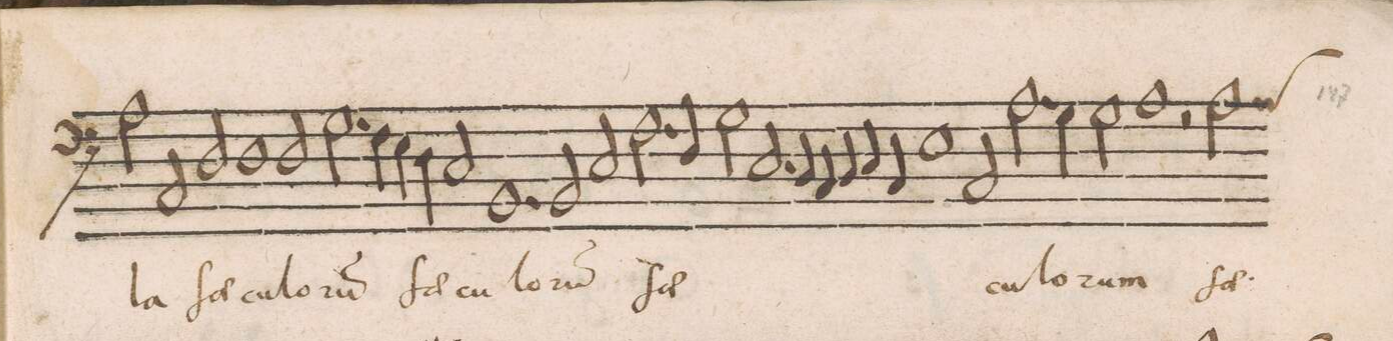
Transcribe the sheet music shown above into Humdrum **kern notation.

**kern	**text
*I"BASSVS	*
*clefF4	*
*k[]	*
*met(C|)	*
*M2/1	*
2A\	-la
2AA/	.
2D/	ſ(ae)-
1D	-cu-
=30	=30
2D/	-lo-
2.G\	-ru(m)
4F\	.
=31	=31
4E\	ſ(ae)-
4D\	.
2C/	-cu-
1.GG	-lo-
=32	=32
2GG/	-ru(m)
2C/	.
2.F\	ſ(ae)-
=33	=33
4D/	.
2G\	.
2.C/	.
4BB/	.
=34	=34
4AA/	.
4BB/	.
4C/	.
4AA/	.
1E	.
=35	=35
2AA/	.
2.A\	.
4G\	-cu-
2G\	-lo-
=36	=36
1A	-rum
2r	.
*custos:A	*
2A\	ſ(ae)-
=37	=37
*-	*-
